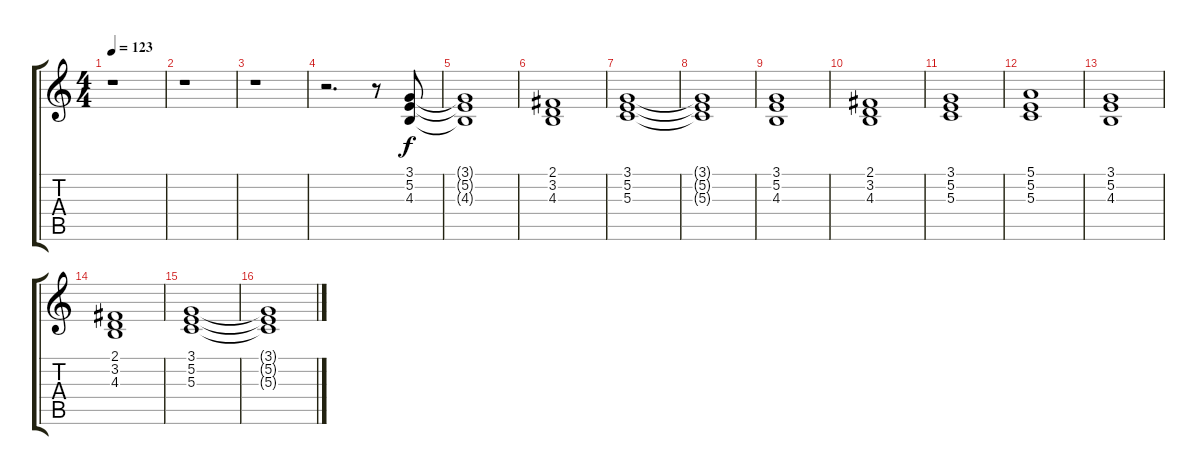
\track "" {instrument synthstrings1}
\staff {score tabs}
\tuning (E4 B3 G3 D3 A2 E2) {hide}
\ts (4 4)
\tempo 123
\clef g2
\ks c
r.1{dy f} |
r.1 |
r.1 |
r.2{d} r.8 (3.1 5.2 4.3).8 |
(3.1{t} 5.2{t} 4.3{t}).1 |
(2.1 3.2 4.3).1 |
(3.1 5.2 5.3).1 |
(3.1{t} 5.2{t} 5.3{t}).1 |
(3.1 5.2 4.3).1 |
(2.1 3.2 4.3).1 |
(3.1 5.2 5.3).1 |
(5.1 5.2 5.3).1 |
(3.1 5.2 4.3).1 |
(2.1 3.2 4.3).1 |
(3.1 5.2 5.3).1 |
(3.1{t} 5.2{t} 5.3{t}).1
